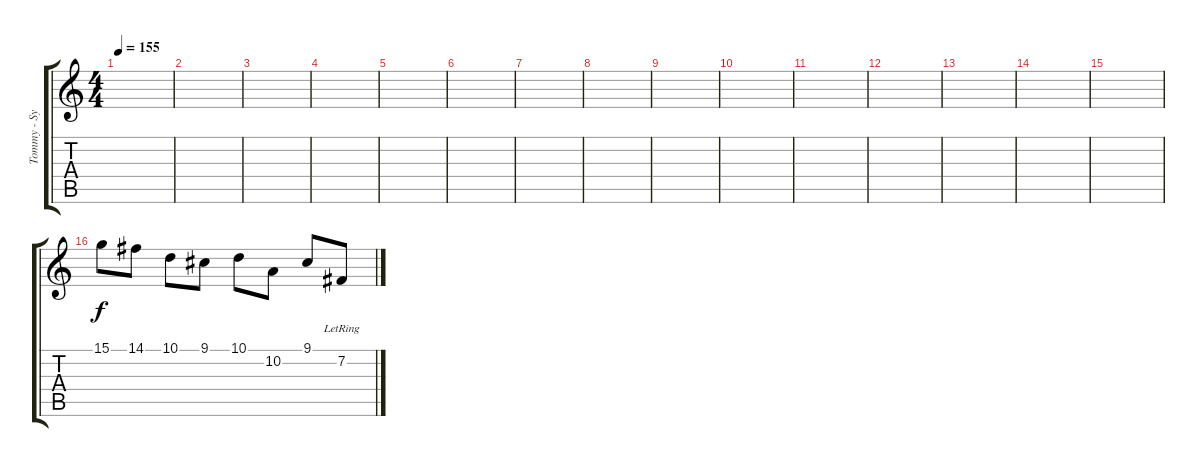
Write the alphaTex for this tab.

\track ("Tommy - Synth" "Tommy - Sy") {instrument pad5bowed}
\staff {score tabs}
\tuning (E4 B3 G3 D3 A2 E2) {hide}
\ts (4 4)
\tempo 155
\clef g2
\ks c
|
|
|
|
|
|
|
|
|
|
|
|
|
|
|
15.1.8 14.1.8 10.1.8 9.1.8 10.1.8 10.2.8 9.1.8 7.2{lr}.8
